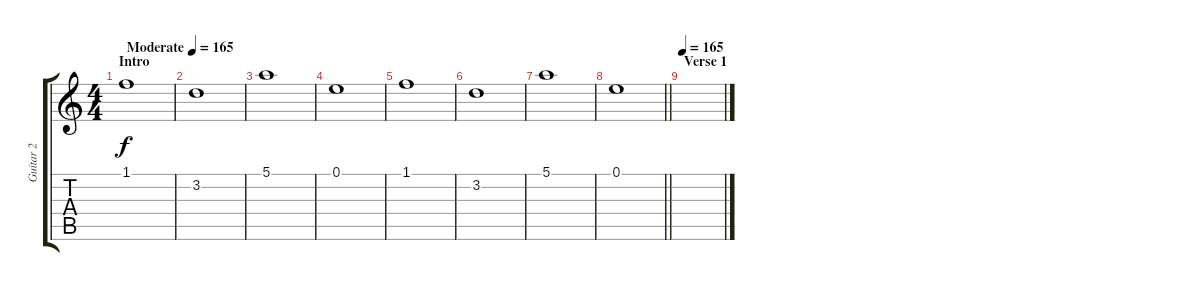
\track ("Guitar 2" "Guitar 2") {instrument acousticguitarsteel}
\staff {score tabs}
\tuning (E4 B3 G3 D3 A2 E2) {hide}
\ts (4 4)
\section ("" "Intro")
\tempo (165 "Moderate")
\tempo 140
\tempo (165 "Moderate")
\clef g2
\ks c
1.1.1{dy f instrument acousticguitarsteel} |
3.2.1 |
5.1.1 |
0.1.1 |
1.1.1 |
3.2.1 |
5.1.1 |
\barLineRight lightlight
0.1.1 |
\section ("" "Verse 1")
\tempo 165
